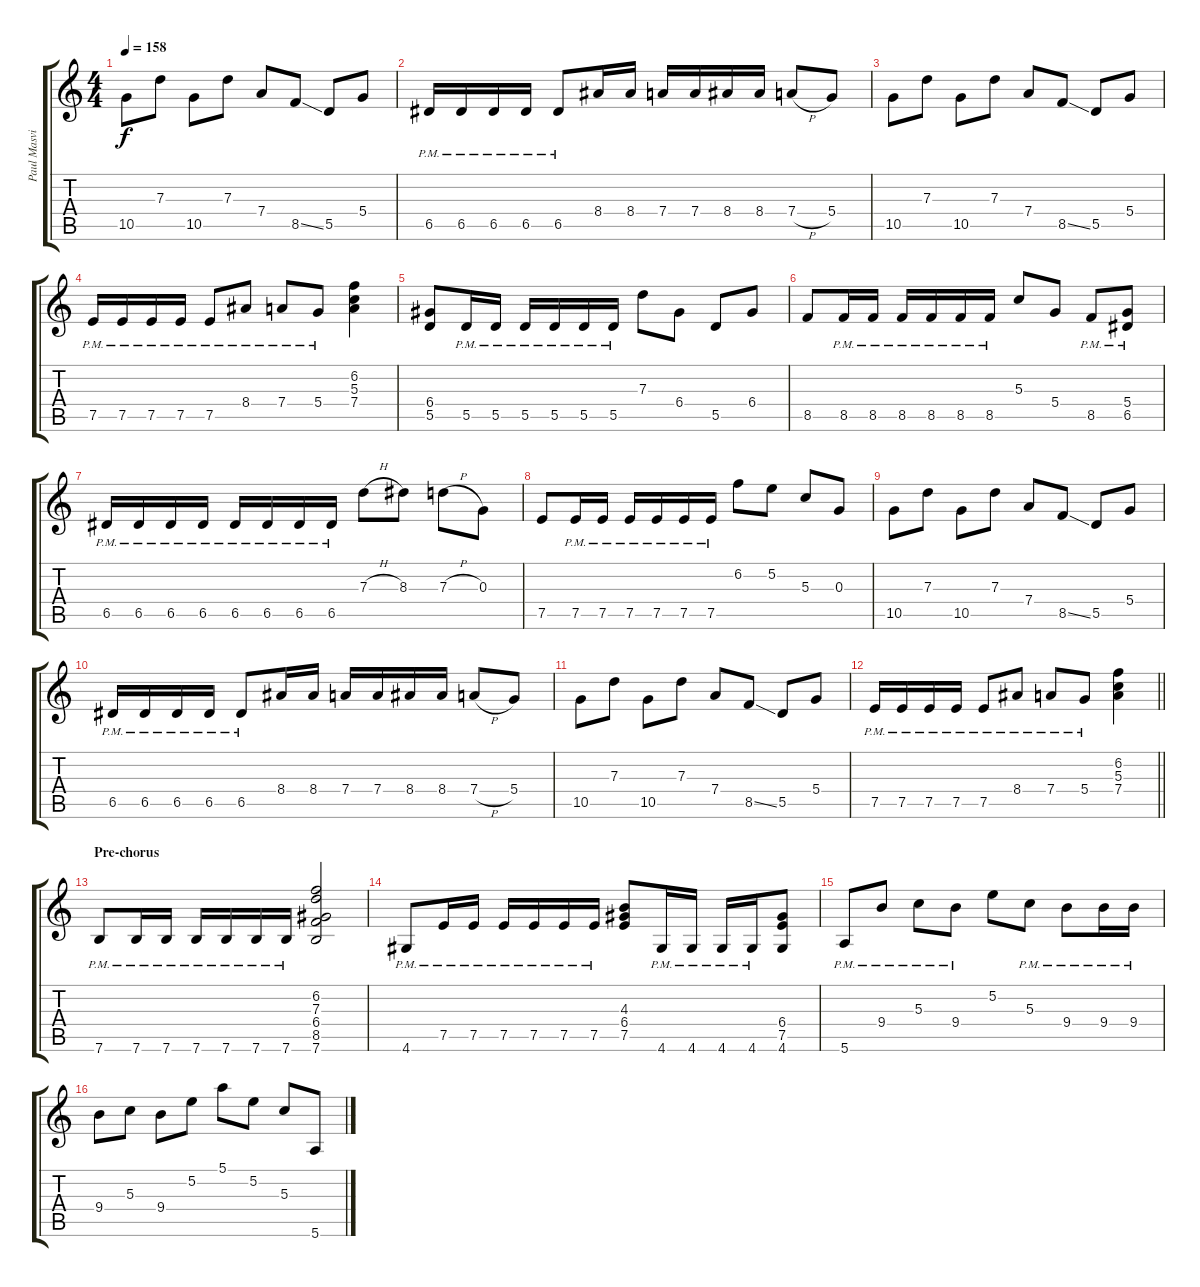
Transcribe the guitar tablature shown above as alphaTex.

\track ("Paul Masvidal" "Paul Masvi") {instrument distortionguitar}
\staff {score tabs}
\tuning (E4 B3 G3 D3 A2 E2) {hide}
\ts (4 4)
\tempo 158
\clef g2
\ks c
10.5.8{dy f} 7.3.8 10.5.8 7.3.8 7.4.8 8.5{ss}.8 5.5.8 5.4.8 |
6.5{pm}.16 6.5{pm}.16 6.5{pm}.16 6.5{pm}.16 6.5{pm}.8 8.4.16 8.4.16 7.4.16 7.4.16 8.4.16 8.4.16 7.4{h}.8 5.4.8 |
10.5.8 7.3.8 10.5.8 7.3.8 7.4.8 8.5{ss}.8 5.5.8 5.4.8 |
7.5{pm}.16 7.5{pm}.16 7.5{pm}.16 7.5{pm}.16 7.5{pm}.8 8.4{pm}.8 7.4{pm}.8 5.4{pm}.8 (6.2 5.3 7.4).4 |
(6.4 5.5).8 5.5{pm}.16 5.5{pm}.16 5.5{pm}.16 5.5{pm}.16 5.5{pm}.16 5.5{pm}.16 7.3.8 6.4.8 5.5.8 6.4.8 |
8.5.8 8.5{pm}.16 8.5{pm}.16 8.5{pm}.16 8.5{pm}.16 8.5{pm}.16 8.5{pm}.16 5.3.8 5.4.8 8.5{pm}.8 (5.4{pm} 6.5{pm}).8 |
6.5{pm}.16 6.5{pm}.16 6.5{pm}.16 6.5{pm}.16 6.5{pm}.16 6.5{pm}.16 6.5{pm}.16 6.5{pm}.16 7.3{h}.8 8.3.8 7.3{h}.8 0.3.8 |
7.5.8 7.5{pm}.16 7.5{pm}.16 7.5{pm}.16 7.5{pm}.16 7.5{pm}.16 7.5{pm}.16 6.2.8 5.2.8 5.3.8 0.3.8 |
10.5.8 7.3.8 10.5.8 7.3.8 7.4.8 8.5{ss}.8 5.5.8 5.4.8 |
6.5{pm}.16 6.5{pm}.16 6.5{pm}.16 6.5{pm}.16 6.5{pm}.8 8.4.16 8.4.16 7.4.16 7.4.16 8.4.16 8.4.16 7.4{h}.8 5.4.8 |
10.5.8 7.3.8 10.5.8 7.3.8 7.4.8 8.5{ss}.8 5.5.8 5.4.8 |
\barLineRight lightlight
7.5{pm}.16 7.5{pm}.16 7.5{pm}.16 7.5{pm}.16 7.5{pm}.8 8.4{pm}.8 7.4{pm}.8 5.4{pm}.8 (6.2 5.3 7.4).4 |
\section ("" "Pre-chorus")
7.6{pm}.8 7.6{pm}.16 7.6{pm}.16 7.6{pm}.16 7.6{pm}.16 7.6{pm}.16 7.6{pm}.16 (6.2 7.3 6.4 8.5 7.6).2 |
4.6{pm}.8 7.5{pm}.16 7.5{pm}.16 7.5{pm}.16 7.5{pm}.16 7.5{pm}.16 7.5{pm}.16 (4.3 6.4 7.5).8 4.6{pm}.16 4.6{pm}.16 4.6{pm}.16 4.6{pm}.16 (6.4 7.5 4.6).8 |
5.6{pm}.8 9.4{pm}.8 5.3{pm}.8 9.4{pm}.8 5.2.8 5.3{pm}.8 9.4{pm}.8 9.4{pm}.16 9.4{pm}.16 |
9.4.8 5.3.8 9.4.8 5.2.8 5.1.8 5.2.8 5.3.8 5.6{ss}.8
